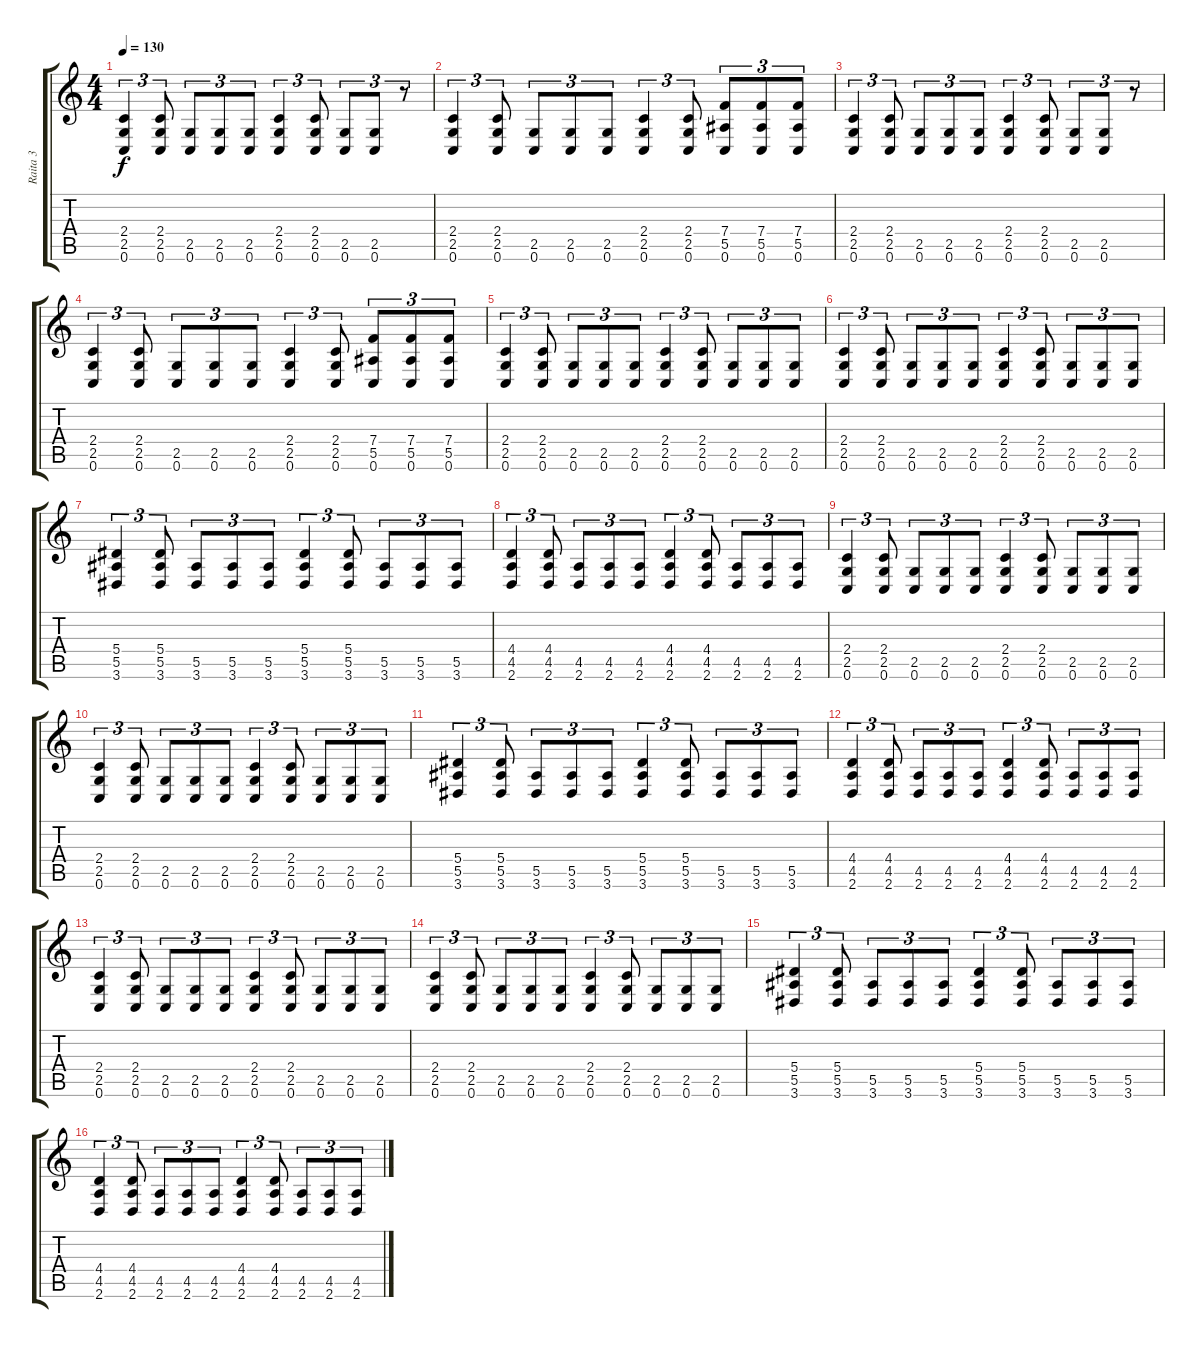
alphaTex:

\track ("Raita 3" "Raita 3") {instrument distortionguitar}
\staff {score tabs}
\tuning (C4 G3 Eb3 Bb2 F2 C2) {hide}
\ts (4 4)
\tempo 130
\clef g2
\ks c
(2.4 2.5 0.6).4{tu (3 2) dy f} (2.4 2.5 0.6).8{tu (3 2)} (2.5 0.6).8{tu (3 2)} (2.5 0.6).8{tu (3 2)} (2.5 0.6).8{tu (3 2)} (2.4 2.5 0.6).4{tu (3 2)} (2.4 2.5 0.6).8{tu (3 2)} (2.5 0.6).8{tu (3 2)} (2.5 0.6).8{tu (3 2)} r.8{tu (3 2)} |
(2.4 2.5 0.6).4{tu (3 2)} (2.4 2.5 0.6).8{tu (3 2)} (2.5 0.6).8{tu (3 2)} (2.5 0.6).8{tu (3 2)} (2.5 0.6).8{tu (3 2)} (2.4 2.5 0.6).4{tu (3 2)} (2.4 2.5 0.6).8{tu (3 2)} (7.4 5.5 0.6).8{tu (3 2)} (7.4 5.5 0.6).8{tu (3 2)} (7.4 5.5 0.6).8{tu (3 2)} |
(2.4 2.5 0.6).4{tu (3 2)} (2.4 2.5 0.6).8{tu (3 2)} (2.5 0.6).8{tu (3 2)} (2.5 0.6).8{tu (3 2)} (2.5 0.6).8{tu (3 2)} (2.4 2.5 0.6).4{tu (3 2)} (2.4 2.5 0.6).8{tu (3 2)} (2.5 0.6).8{tu (3 2)} (2.5 0.6).8{tu (3 2)} r.8{tu (3 2)} |
(2.4 2.5 0.6).4{tu (3 2)} (2.4 2.5 0.6).8{tu (3 2)} (2.5 0.6).8{tu (3 2)} (2.5 0.6).8{tu (3 2)} (2.5 0.6).8{tu (3 2)} (2.4 2.5 0.6).4{tu (3 2)} (2.4 2.5 0.6).8{tu (3 2)} (7.4 5.5 0.6).8{tu (3 2)} (7.4 5.5 0.6).8{tu (3 2)} (7.4 5.5 0.6).8{tu (3 2)} |
(2.4 2.5 0.6).4{tu (3 2)} (2.4 2.5 0.6).8{tu (3 2)} (2.5 0.6).8{tu (3 2)} (2.5 0.6).8{tu (3 2)} (2.5 0.6).8{tu (3 2)} (2.4 2.5 0.6).4{tu (3 2)} (2.4 2.5 0.6).8{tu (3 2)} (2.5 0.6).8{tu (3 2)} (2.5 0.6).8{tu (3 2)} (2.5 0.6).8{tu (3 2)} |
(2.4 2.5 0.6).4{tu (3 2)} (2.4 2.5 0.6).8{tu (3 2)} (2.5 0.6).8{tu (3 2)} (2.5 0.6).8{tu (3 2)} (2.5 0.6).8{tu (3 2)} (2.4 2.5 0.6).4{tu (3 2)} (2.4 2.5 0.6).8{tu (3 2)} (2.5 0.6).8{tu (3 2)} (2.5 0.6).8{tu (3 2)} (2.5 0.6).8{tu (3 2)} |
(5.4 5.5 3.6).4{tu (3 2)} (5.4 5.5 3.6).8{tu (3 2)} (5.5 3.6).8{tu (3 2)} (5.5 3.6).8{tu (3 2)} (5.5 3.6).8{tu (3 2)} (5.4 5.5 3.6).4{tu (3 2)} (5.4 5.5 3.6).8{tu (3 2)} (5.5 3.6).8{tu (3 2)} (5.5 3.6).8{tu (3 2)} (5.5 3.6).8{tu (3 2)} |
(4.4 4.5 2.6).4{tu (3 2)} (4.4 4.5 2.6).8{tu (3 2)} (4.5 2.6).8{tu (3 2)} (4.5 2.6).8{tu (3 2)} (4.5 2.6).8{tu (3 2)} (4.4 4.5 2.6).4{tu (3 2)} (4.4 4.5 2.6).8{tu (3 2)} (4.5 2.6).8{tu (3 2)} (4.5 2.6).8{tu (3 2)} (4.5 2.6).8{tu (3 2)} |
(2.4 2.5 0.6).4{tu (3 2)} (2.4 2.5 0.6).8{tu (3 2)} (2.5 0.6).8{tu (3 2)} (2.5 0.6).8{tu (3 2)} (2.5 0.6).8{tu (3 2)} (2.4 2.5 0.6).4{tu (3 2)} (2.4 2.5 0.6).8{tu (3 2)} (2.5 0.6).8{tu (3 2)} (2.5 0.6).8{tu (3 2)} (2.5 0.6).8{tu (3 2)} |
(2.4 2.5 0.6).4{tu (3 2)} (2.4 2.5 0.6).8{tu (3 2)} (2.5 0.6).8{tu (3 2)} (2.5 0.6).8{tu (3 2)} (2.5 0.6).8{tu (3 2)} (2.4 2.5 0.6).4{tu (3 2)} (2.4 2.5 0.6).8{tu (3 2)} (2.5 0.6).8{tu (3 2)} (2.5 0.6).8{tu (3 2)} (2.5 0.6).8{tu (3 2)} |
(5.4 5.5 3.6).4{tu (3 2)} (5.4 5.5 3.6).8{tu (3 2)} (5.5 3.6).8{tu (3 2)} (5.5 3.6).8{tu (3 2)} (5.5 3.6).8{tu (3 2)} (5.4 5.5 3.6).4{tu (3 2)} (5.4 5.5 3.6).8{tu (3 2)} (5.5 3.6).8{tu (3 2)} (5.5 3.6).8{tu (3 2)} (5.5 3.6).8{tu (3 2)} |
(4.4 4.5 2.6).4{tu (3 2)} (4.4 4.5 2.6).8{tu (3 2)} (4.5 2.6).8{tu (3 2)} (4.5 2.6).8{tu (3 2)} (4.5 2.6).8{tu (3 2)} (4.4 4.5 2.6).4{tu (3 2)} (4.4 4.5 2.6).8{tu (3 2)} (4.5 2.6).8{tu (3 2)} (4.5 2.6).8{tu (3 2)} (4.5 2.6).8{tu (3 2)} |
(2.4 2.5 0.6).4{tu (3 2)} (2.4 2.5 0.6).8{tu (3 2)} (2.5 0.6).8{tu (3 2)} (2.5 0.6).8{tu (3 2)} (2.5 0.6).8{tu (3 2)} (2.4 2.5 0.6).4{tu (3 2)} (2.4 2.5 0.6).8{tu (3 2)} (2.5 0.6).8{tu (3 2)} (2.5 0.6).8{tu (3 2)} (2.5 0.6).8{tu (3 2)} |
(2.4 2.5 0.6).4{tu (3 2)} (2.4 2.5 0.6).8{tu (3 2)} (2.5 0.6).8{tu (3 2)} (2.5 0.6).8{tu (3 2)} (2.5 0.6).8{tu (3 2)} (2.4 2.5 0.6).4{tu (3 2)} (2.4 2.5 0.6).8{tu (3 2)} (2.5 0.6).8{tu (3 2)} (2.5 0.6).8{tu (3 2)} (2.5 0.6).8{tu (3 2)} |
(5.4 5.5 3.6).4{tu (3 2)} (5.4 5.5 3.6).8{tu (3 2)} (5.5 3.6).8{tu (3 2)} (5.5 3.6).8{tu (3 2)} (5.5 3.6).8{tu (3 2)} (5.4 5.5 3.6).4{tu (3 2)} (5.4 5.5 3.6).8{tu (3 2)} (5.5 3.6).8{tu (3 2)} (5.5 3.6).8{tu (3 2)} (5.5 3.6).8{tu (3 2)} |
(4.4 4.5 2.6).4{tu (3 2)} (4.4 4.5 2.6).8{tu (3 2)} (4.5 2.6).8{tu (3 2)} (4.5 2.6).8{tu (3 2)} (4.5 2.6).8{tu (3 2)} (4.4 4.5 2.6).4{tu (3 2)} (4.4 4.5 2.6).8{tu (3 2)} (4.5 2.6).8{tu (3 2)} (4.5 2.6).8{tu (3 2)} (4.5 2.6).8{tu (3 2)}
